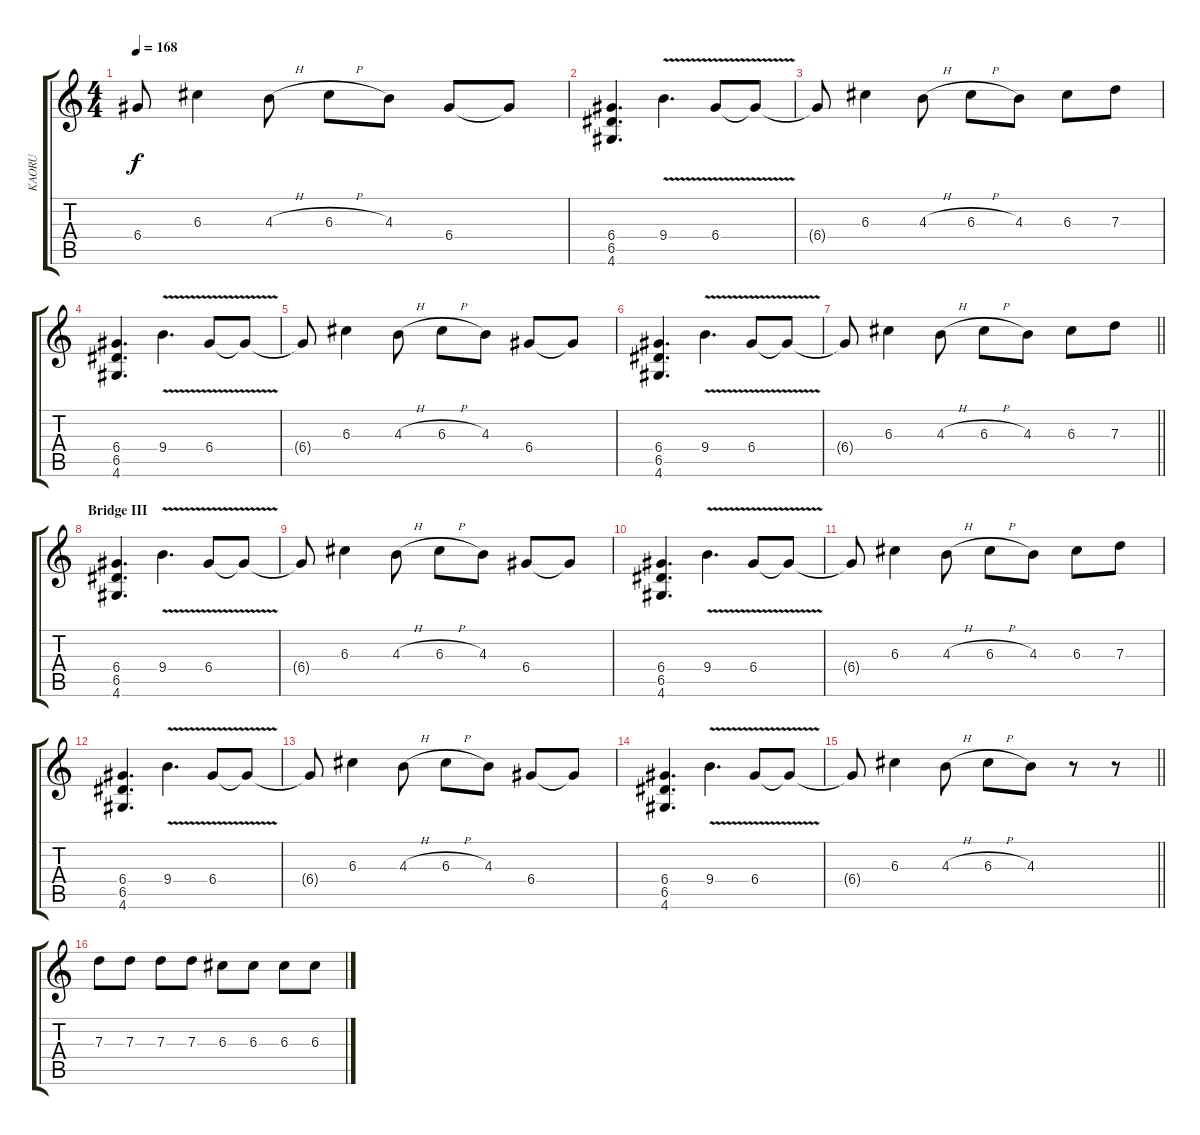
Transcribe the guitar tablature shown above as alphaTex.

\track ("KAORU" "KAORU") {instrument overdrivenguitar}
\staff {score tabs}
\tuning (E4 B3 G3 D3 A2 E2) {hide}
\ts (4 4)
\tempo 168
\clef g2
\ks c
6.4{t}.8{dy f} 6.3.4 4.3{h}.8 6.3{h}.8 4.3.8 6.4.8 6.4{t}.8 |
(6.4 6.5 4.6).4{d} 9.4{v}.4{d} 6.4{v}.8 6.4{t}.8 |
6.4{t}.8 6.3.4 4.3{h}.8 6.3{h}.8 4.3.8 6.3.8 7.3.8 |
(6.4 6.5 4.6).4{d} 9.4{v}.4{d} 6.4{v}.8 6.4{t}.8 |
6.4{t}.8 6.3.4 4.3{h}.8 6.3{h}.8 4.3.8 6.4.8 6.4{t}.8 |
(6.4 6.5 4.6).4{d} 9.4{v}.4{d} 6.4{v}.8 6.4{t}.8 |
\barLineRight lightlight
6.4{t}.8 6.3.4 4.3{h}.8 6.3{h}.8 4.3.8 6.3.8 7.3.8 |
\section ("" "Bridge III")
(6.4 6.5 4.6).4{d} 9.4{v}.4{d} 6.4{v}.8 6.4{t}.8 |
6.4{t}.8 6.3.4 4.3{h}.8 6.3{h}.8 4.3.8 6.4.8 6.4{t}.8 |
(6.4 6.5 4.6).4{d} 9.4{v}.4{d} 6.4{v}.8 6.4{t}.8 |
6.4{t}.8 6.3.4 4.3{h}.8 6.3{h}.8 4.3.8 6.3.8 7.3.8 |
(6.4 6.5 4.6).4{d} 9.4{v}.4{d} 6.4{v}.8 6.4{t}.8 |
6.4{t}.8 6.3.4 4.3{h}.8 6.3{h}.8 4.3.8 6.4.8 6.4{t}.8 |
(6.4 6.5 4.6).4{d} 9.4{v}.4{d} 6.4{v}.8 6.4{t}.8 |
\barLineRight lightlight
6.4{t}.8 6.3.4 4.3{h}.8 6.3{h}.8 4.3.8 r.8 r.8 |
7.3.8 7.3.8 7.3.8 7.3.8 6.3.8 6.3.8 6.3.8 6.3.8
